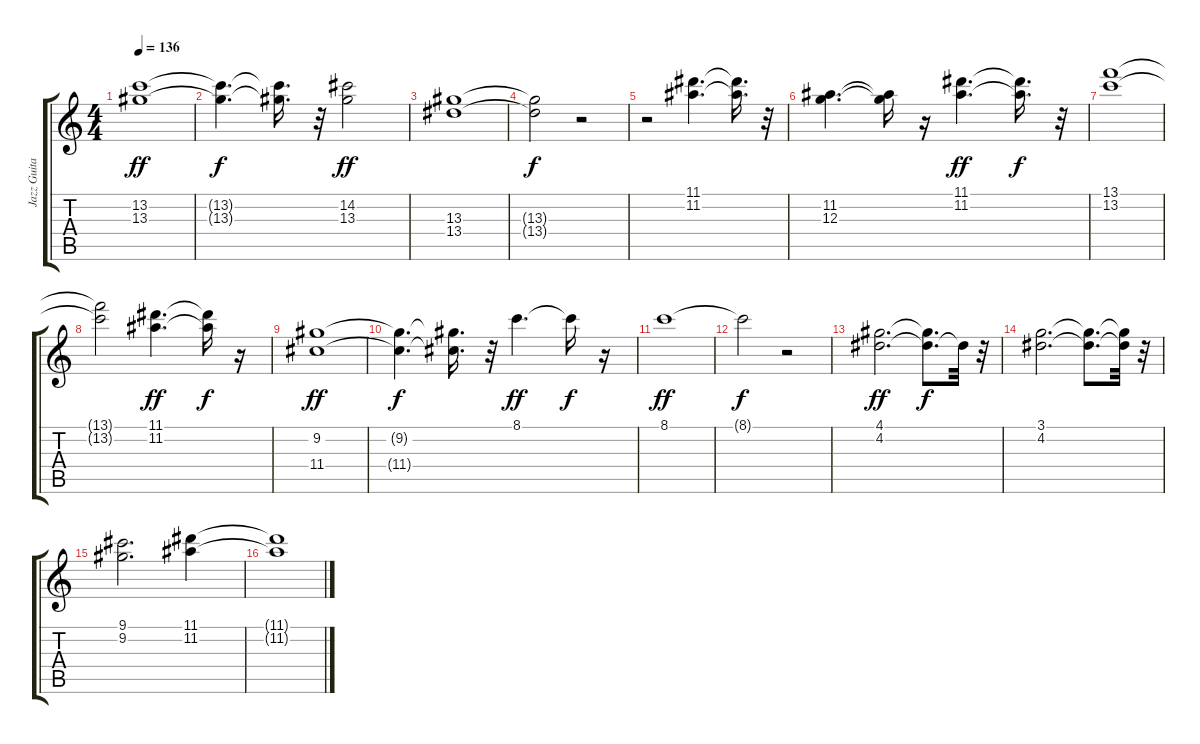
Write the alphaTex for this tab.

\track ("Jazz Guitar" "Jazz Guita") {instrument electricguitarjazz}
\staff {score tabs}
\tuning (E4 B3 G3 D3 A2 E2) {hide}
\ts (4 4)
\tempo 136
\clef g2
\ks c
(13.2 13.3).1{dy ff} |
(13.2{t} 13.3{t}).4{d dy f} (13.2{t} 13.3{t}).16{d} r.32 (14.2 13.3).2{dy ff} |
(13.3 13.4).1 |
(13.3{t} 13.4{t}).2{dy f} r.2 |
r.2 (11.1 11.2).4{d} (11.1{t} 11.2{t}).16{d} r.32 |
(11.2 12.3).4{d} (11.2{t} 12.3{t}).16 r.16 (11.1 11.2).4{d dy ff} (11.1{t} 11.2{t}).16{d dy f} r.32 |
(13.1 13.2).1 |
(13.1{t} 13.2{t}).2 (11.1 11.2).4{d dy ff} (11.1{t} 11.2{t}).16{dy f} r.16 |
(9.2 11.4).1{dy ff} |
(9.2{t} 11.4{t}).4{d dy f} (9.2{t} 11.4{t}).16{d} r.32 8.1.4{d dy ff} 8.1{t}.16{dy f} r.16 |
8.1.1{dy ff} |
8.1{t}.2{dy f} r.2 |
(4.1 4.2).2{d dy ff} (4.1{t} 4.2{t}).8{d dy f} 4.2{t}.32 r.32 |
(3.1 4.2).2{d} (3.1{t} 4.2{t}).8{d} (3.1{t} 4.2{t}).32 r.32 |
(9.1 9.2).2{d} (11.1 11.2).4 |
(11.1{t} 11.2{t}).1
